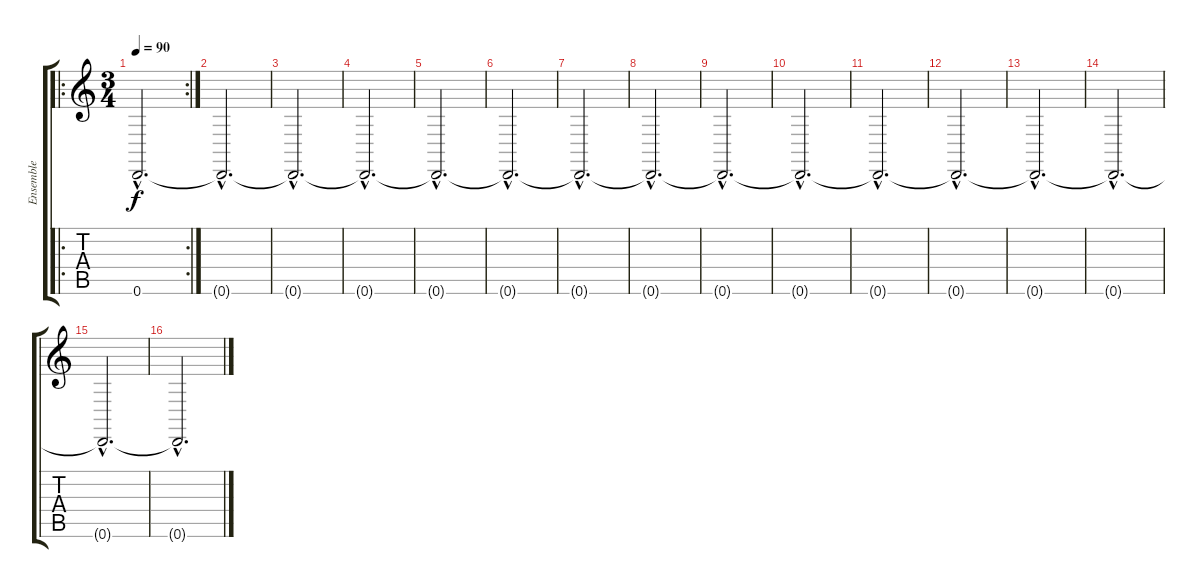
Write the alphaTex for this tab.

\track ("Ensemble" "Ensemble") {instrument stringensemble1}
\staff {score tabs}
\tuning (E4 B3 G3 D3 A2 D2) {hide}
\ro
\rc 2
\ts (3 4)
\tempo 90
\clef g2
\ks c
0.6{hac}.2{d dy f instrument stringensemble1} |
0.6{hac t}.2{d} |
0.6{hac t}.2{d} |
0.6{hac t}.2{d} |
0.6{hac t}.2{d} |
0.6{hac t}.2{d} |
0.6{hac t}.2{d} |
0.6{hac t}.2{d} |
0.6{hac t}.2{d} |
0.6{hac t}.2{d} |
0.6{hac t}.2{d} |
0.6{hac t}.2{d} |
0.6{hac t}.2{d} |
0.6{hac t}.2{d} |
0.6{hac t}.2{d} |
0.6{hac t}.2{d}
